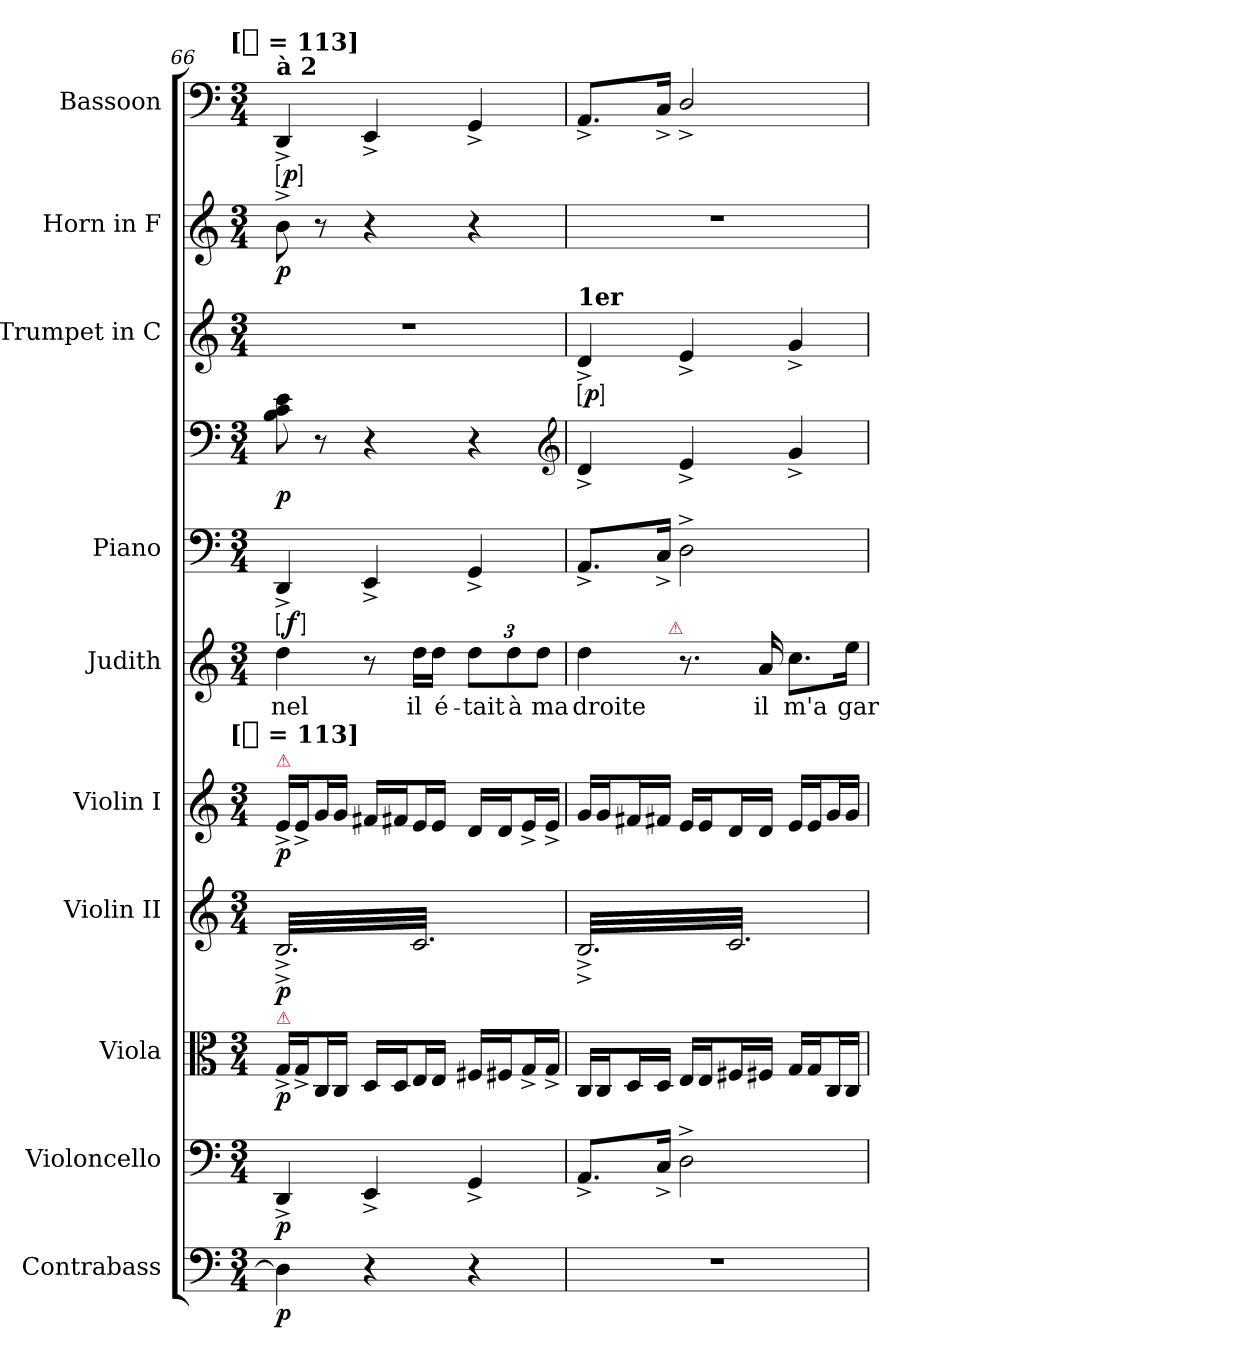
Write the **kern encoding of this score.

**kern	**dynam	**kern	**dynam	**kern	**dynam	**kern	**dynam	**kern	**dynam	**kern	**text	**dynam	**kern	**kern	**dynam	**kern	**dynam	**kern	**dynam	**kern	**dynam
*part10	*part10	*part9	*part9	*part8	*part8	*part7	*part7	*part6	*part6	*part5	*part5	*part5	*part4	*part4	*part4	*part3	*part3	*part2	*part2	*part1	*part1
*staff11	*staff11	*staff10	*staff10	*staff9	*staff9	*staff8	*staff8	*staff7	*staff7	*staff6	*staff6	*staff6	*staff5	*staff4	*staff4/5	*staff3	*staff3	*staff2	*staff2	*staff1	*staff1
*I"Contrabass	*	*I"Violoncello	*	*I"Viola	*	*I"Violin II	*	*I"Violin I	*	*I"Judith	*	*	*I"Piano	*	*	*I"Trumpet in C	*	*I"Horn in F	*	*I"Bassoon	*
*I'Cb.	*	*I'Vc.	*	*I'Vla.	*	*I'Vln. II	*	*I'Vln. I	*	*	*	*	*I'Pno.	*	*	*	*	*I'Hn.	*	*I'Bsn.	*
*clefF4	*	*clefF4	*	*clefC3	*	*clefG2	*	*clefG2	*	*clefG2	*	*	*clefF4	*clefF4	*	*clefG2	*	*clefG2	*	*clefF4	*
*ITrd7c12	*	*	*	*	*	*	*	*	*	*	*	*	*	*	*	*	*	*ITrd4c7	*	*	*
*k[]	*	*k[]	*	*k[]	*	*k[]	*	*k[]	*	*k[]	*	*	*k[]	*k[]	*	*k[]	*	*	*	*k[]	*
*C:	*	*C:	*	*C:	*	*C:	*	*C:	*	*C:	*	*	*C:	*C:	*	*C:	*	*	*	*C:	*
!!LO:TX:omd:t=[[quarter] = 113]
*M3/4	*	*M3/4	*	*M3/4	*	*M3/4	*	*M3/4	*	*M3/4	*	*	*M3/4	*M3/4	*	*M3/4	*	*M3/4	*	*M3/4	*
*MM113	*	*MM113	*	*MM113	*	*MM113	*	*MM113	*	*MM113	*	*	*MM113	*MM113	*	*MM113	*	*MM113	*	*MM113	*
=66	=66	=66	=66	=66	=66	=66	=66	=66	=66	=66	=66	=66	=66	=66	=66	=66	=66	=66	=66	=66	=66
!	!	!	!	!	!	!	!	!	!	!	!	!	!	!	!	!	!	!	!	!LO:TX:a:B:t=à 2	!
!	!	!	!	!	!	!	!	!LO:TX:a:color=crimson:t=⚠	!	!	!	!	!	!	!	!	!	!	!	!	!
!	!	!	!	!	!	!	!	!LO:TX:t=[[quarter] = 113]	!	!	!	!	!	!	!	!	!	!	!	!	!
!	!	!	!	!LO:TX:a:color=crimson:t=⚠	!	!	!	!	!	!	!	!	!	!	!	!	!	!	!	!	!
!	!	!	!	!	!	!	!	!	!	!	!	!LO:DY:a:ed=brack	!	!	!	!	!	!	!	!	!LO:DY:ed=brack
*	*	*	*	*	*	*tremolo	*	*	*	*	*	*	*	*	*	*	*	*	*	*	*
4DD]	p	4DD^	p	16G^/LL	p	(32B^LLL	p	16e^/LL	p	4dd	nel	f	4DD^	8B 8c 8e	p	4%3r	.	8e^	p	4DD^	p
.	.	.	.	.	.	32c)	.	.	.	.	.	.	.	.	.	.	.	.	.	.	.
.	.	.	.	16G^/J	.	32B^	.	16e^/J	.	.	.	.	.	.	.	.	.	.	.	.	.
.	.	.	.	.	.	32c)	.	.	.	.	.	.	.	.	.	.	.	.	.	.	.
.	.	.	.	16C/L	.	32B^	.	16g/L	.	.	.	.	.	8r	.	.	.	8r	.	.	.
.	.	.	.	.	.	32c)	.	.	.	.	.	.	.	.	.	.	.	.	.	.	.
.	.	.	.	16C/JJ	.	32B^	.	16g/JJ	.	.	.	.	.	.	.	.	.	.	.	.	.
.	.	.	.	.	.	32c)	.	.	.	.	.	.	.	.	.	.	.	.	.	.	.
4r	.	4EE^	.	16D/LL	.	32B^	.	16f#X/LL	.	8r	.	.	4EE^	4r	.	.	.	4r	.	4EE^	.
.	.	.	.	.	.	32c)	.	.	.	.	.	.	.	.	.	.	.	.	.	.	.
.	.	.	.	16D/J	.	32B^	.	16f#X/J	.	.	.	.	.	.	.	.	.	.	.	.	.
.	.	.	.	.	.	32c)	.	.	.	.	.	.	.	.	.	.	.	.	.	.	.
.	.	.	.	16E/L	.	32B^	.	16e/L	.	16ddLL	il	.	.	.	.	.	.	.	.	.	.
.	.	.	.	.	.	32c)	.	.	.	.	.	.	.	.	.	.	.	.	.	.	.
.	.	.	.	16E/JJ	.	32B^	.	16e/JJ	.	16ddJJ	é-	.	.	.	.	.	.	.	.	.	.
.	.	.	.	.	.	32c)	.	.	.	.	.	.	.	.	.	.	.	.	.	.	.
4r	.	4GG^	.	16F#X/LL	.	32B^	.	16d/LL	.	12ddL	-tait	.	4GG^	4r	.	.	.	4r	.	4GG^	.
.	.	.	.	.	.	32c)	.	.	.	.	.	.	.	.	.	.	.	.	.	.	.
.	.	.	.	16F#X/J	.	32B^	.	16d/J	.	.	.	.	.	.	.	.	.	.	.	.	.
.	.	.	.	.	.	.	.	.	.	12dd	à	.	.	.	.	.	.	.	.	.	.
.	.	.	.	.	.	32c)	.	.	.	.	.	.	.	.	.	.	.	.	.	.	.
.	.	.	.	16G^>/L	.	32B^	.	16e^/L	.	.	.	.	.	.	.	.	.	.	.	.	.
.	.	.	.	.	.	32c)	.	.	.	.	.	.	.	.	.	.	.	.	.	.	.
.	.	.	.	.	.	.	.	.	.	12ddJ	ma	.	.	.	.	.	.	.	.	.	.
.	.	.	.	16G^>/JJ	.	32B^	.	16e^/JJ	.	.	.	.	.	.	.	.	.	.	.	.	.
.	.	.	.	.	.	32c)JJJ	.	.	.	.	.	.	.	.	.	.	.	.	.	.	.
*	*	*	*	*	*	*	*	*	*	*	*	*	*	*clefG2	*	*	*	*	*	*	*
=67	=67	=67	=67	=67	=67	=67	=67	=67	=67	=67	=67	=67	=67	=67	=67	=67	=67	=67	=67	=67	=67
*Xtuplet	*	*	*	*	*	*	*	*	*	*	*	*	*	*	*	*	*	*Xtuplet	*	*	*
!	!	!	!	!	!	!	!	!	!	!	!	!	!	!	!	!LO:TX:a:B:t=1er	!	!	!	!	!
!	!	!	!	!	!	!	!	!	!	!	!	!	!	!	!	!	!LO:DY:ed=brack	!	!	!	!
*	*	*	*	*	*	*	*	*	*	*^	*	*	*	*	*	*	*	*	*	*	*
4%3r	.	8.AA^L	.	16C/LL	.	(32B^LLL	.	16g/LL	.	4dd	8..ryy	droite	.	8.AA^L	4d^>	.	4d^	p	4%3r	.	8.AA^L	.
.	.	.	.	.	.	32c)	.	.	.	.	.	.	.	.	.	.	.	.	.	.	.	.
.	.	.	.	16C/J	.	32B^	.	16g/J	.	.	.	.	.	.	.	.	.	.	.	.	.	.
.	.	.	.	.	.	32c)	.	.	.	.	.	.	.	.	.	.	.	.	.	.	.	.
.	.	.	.	16D/L	.	32B^	.	16f#X/L	.	.	.	.	.	.	.	.	.	.	.	.	.	.
.	.	.	.	.	.	32c)	.	.	.	.	.	.	.	.	.	.	.	.	.	.	.	.
.	.	16C^Jk	.	16D/JJ	.	32B^	.	16f#X/JJ	.	.	.	.	.	16C^Jk	.	.	.	.	.	.	16C^Jk	.
!	!	!	!	!	!	!	!	!	!	!	!LO:TX:a:color=crimson:t=⚠	!	!	!	!	!	!	!	!	!	!	!
.	.	.	.	.	.	32c)	.	.	.	.	2ryy	.	.	.	.	.	.	.	.	.	.	.
.	.	2D^	.	16E/LL	.	32B^	.	16e/LL	.	8.r	.	.	.	2D^	4e^>	.	4e^	.	.	.	2D^/	.
.	.	.	.	.	.	32c)	.	.	.	.	.	.	.	.	.	.	.	.	.	.	.	.
.	.	.	.	16E/J	.	32B^	.	16e/J	.	.	.	.	.	.	.	.	.	.	.	.	.	.
.	.	.	.	.	.	32c)	.	.	.	.	.	.	.	.	.	.	.	.	.	.	.	.
.	.	.	.	16F#X/L	.	32B^	.	16d/L	.	.	.	.	.	.	.	.	.	.	.	.	.	.
.	.	.	.	.	.	32c)	.	.	.	.	.	.	.	.	.	.	.	.	.	.	.	.
.	.	.	.	16F#X/JJ	.	32B^	.	16d/JJ	.	16a	.	il	.	.	.	.	.	.	.	.	.	.
.	.	.	.	.	.	32c)	.	.	.	.	.	.	.	.	.	.	.	.	.	.	.	.
.	.	.	.	16G/LL	.	32B^	.	16e/LL	.	8.ccL	.	m'a	.	.	4g^>	.	4g^	.	.	.	.	.
.	.	.	.	.	.	32c)	.	.	.	.	.	.	.	.	.	.	.	.	.	.	.	.
.	.	.	.	16G/J	.	32B^	.	16e/J	.	.	.	.	.	.	.	.	.	.	.	.	.	.
.	.	.	.	.	.	32c)	.	.	.	.	.	.	.	.	.	.	.	.	.	.	.	.
.	.	.	.	16C/L	.	32B^	.	16g/L	.	.	.	.	.	.	.	.	.	.	.	.	.	.
.	.	.	.	.	.	32c)	.	.	.	.	.	.	.	.	.	.	.	.	.	.	.	.
.	.	.	.	16C/JJ	.	32B^	.	16g/JJ	.	16eeJk	.	gar-	.	.	.	.	.	.	.	.	.	.
.	.	.	.	.	.	32c)JJJ	.	.	.	.	32ryy	.	.	.	.	.	.	.	.	.	.	.
*	*	*	*	*	*	*Xtremolo	*	*	*	*	*	*	*	*	*	*	*	*	*	*	*	*
.	.	.	.	.	.	.	.	.	.	.	.	.	.	.	.	.	.	.	.	.	.	.
.	.	.	.	.	.	.	.	.	.	.	.	.	.	.	.	.	.	.	.	.	.	.
.	.	.	.	.	.	.	.	.	.	.	.	.	.	.	.	.	.	.	.	.	.	.
.	.	.	.	.	.	.	.	.	.	.	.	.	.	.	.	.	.	.	.	.	.	.
.	.	.	.	.	.	.	.	.	.	.	.	.	.	.	.	.	.	.	.	.	.	.
.	.	.	.	.	.	.	.	.	.	.	.	.	.	.	.	.	.	.	.	.	.	.
.	.	.	.	.	.	.	.	.	.	.	.	.	.	.	.	.	.	.	.	.	.	.
.	.	.	.	.	.	.	.	.	.	.	.	.	.	.	.	.	.	.	.	.	.	.
.	.	.	.	.	.	.	.	.	.	.	.	.	.	.	.	.	.	.	.	.	.	.
.	.	.	.	.	.	.	.	.	.	.	.	.	.	.	.	.	.	.	.	.	.	.
.	.	.	.	.	.	.	.	.	.	.	.	.	.	.	.	.	.	.	.	.	.	.
.	.	.	.	.	.	.	.	.	.	.	.	.	.	.	.	.	.	.	.	.	.	.
*	*	*	*	*	*	*	*	*	*	*v	*v	*	*	*	*	*	*	*	*	*	*	*
=	=	=	=	=	=	=	=	=	=	=	=	=	=	=	=	=	=	=	=	=	=
*-	*-	*-	*-	*-	*-	*-	*-	*-	*-	*-	*-	*-	*-	*-	*-	*-	*-	*-	*-	*-	*-
